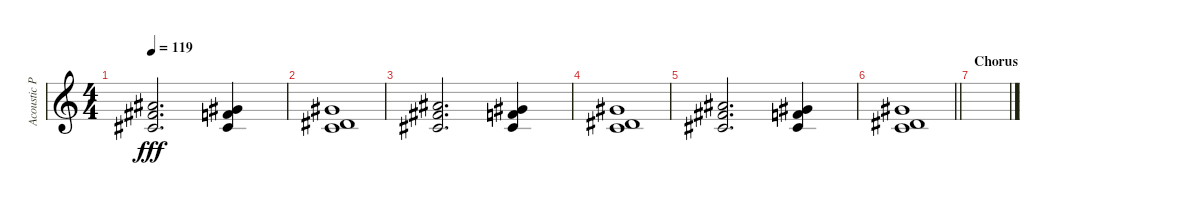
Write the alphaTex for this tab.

\track ("Acoustic Piano (Staff 1)" "Acoustic P") {instrument acousticgrandpiano}
\staff {score}
\tuning (E4 B3 G3 D3 A2 E2 B1) {hide}
\ts (4 4)
\tempo 119
\clef g2
\ks c
(2.1 2.2 15.3).2{d dy fff} (1.1 2.2 13.3).4 |
(4.1 1.2 8.3).1 |
(2.1 2.2 15.3).2{d} (1.1 2.2 13.3).4 |
(4.1 1.2 8.3).1 |
(2.1 2.2 15.3).2{d} (1.1 2.2 13.3).4 |
\barLineRight lightlight
(4.1 1.2 8.3).1 |
\section ("" "Chorus")
